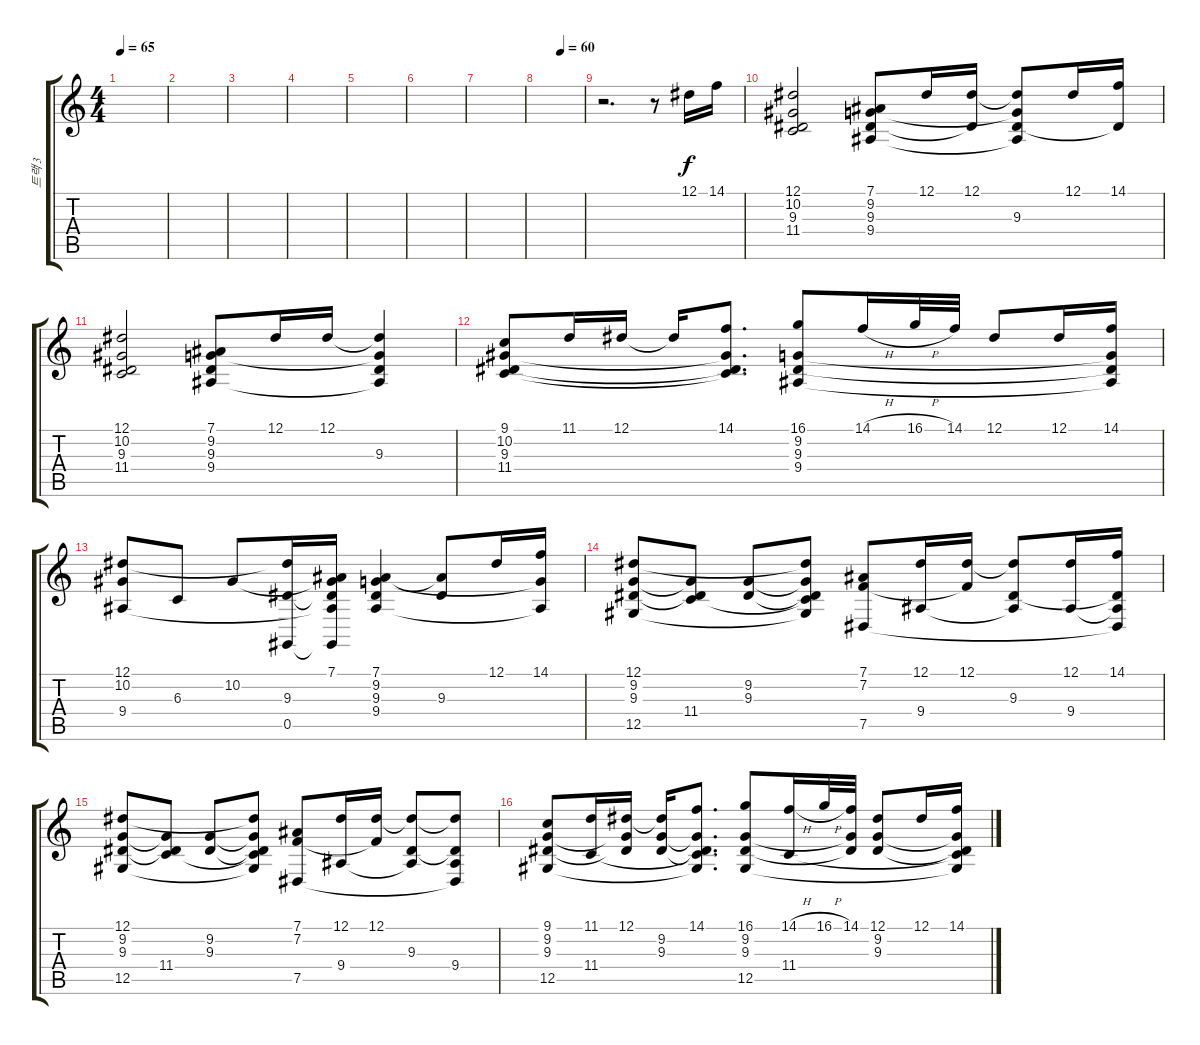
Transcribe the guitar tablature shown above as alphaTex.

\track ("트랙 3" "트랙 3") {instrument brightacousticpiano}
\staff {score tabs}
\tuning (Eb4 Bb3 Gb3 Db3 Ab2 Eb2) {hide}
\ts (4 4)
\tempo 65
\clef g2
\ks c
|
|
|
|
|
|
|
\tempo (60 0.5)
|
r.2{d} r.8 12.1.16 14.1.16 |
(12.1 10.2 9.3 11.4).2 (7.1 9.2 9.3 9.4).8 12.1.16 (12.1 9.3{t}).16 (12.1{t} 9.2{t} 9.3 9.4{t}).8 12.1.16 (14.1 9.3{t}).16 |
(12.1 10.2 9.3 11.4).2 (7.1 9.2 9.3 9.4).8 12.1.16 12.1.16 (12.1{t} 9.2{t} 9.3 9.4{t}).4 |
(9.1 10.2 9.3 11.4).8 11.1.16 12.1.16 12.1{t}.16 (14.1 10.2{t} 9.3{t} 11.4{t}).8{d} (16.1 9.2 9.3 9.4).8 14.1{h}.16 16.1{h}.32 14.1.32 12.1.8 12.1.16 (14.1 9.2{t} 9.3{t} 9.4{t}).16 |
(12.1 10.2 9.4).8 6.3.8 10.2.8 (12.1{t} 9.3 0.5).16 (7.1 10.2{t} 9.3{t} 9.4{t} 0.5{t}).16 (7.1 9.2 9.3 9.4).4 (7.1{t} 9.3).8 12.1.16 (14.1 9.2{t} 9.4{t}).16 |
(12.1 9.2 9.3 12.5).8 (9.2{t} 9.3{t} 11.4).8 (9.2 9.3).8 (12.1{t} 9.2{t} 9.3{t} 11.4{t} 12.5{t}).8 (7.1 7.2 7.5).8 (12.1 9.4).16 (12.1 7.2{t}).16 (12.1{t} 9.3 9.4{t}).8 (12.1 9.4).16 (14.1 9.3{t} 9.4{t} 7.5{t}).16 |
(12.1 9.2 9.3 12.5).8 (9.2{t} 9.3{t} 11.4).8 (9.2 9.3).8 (12.1{t} 9.2{t} 9.3{t} 11.4{t} 12.5{t}).8 (7.1 7.2 7.5).8 (12.1 9.4).16 (12.1 7.2{t}).16 (12.1{t} 9.3 9.4{t}).8 (12.1{t} 9.3{t} 9.4 7.5{t}).8 |
(9.1 9.2 9.3 12.5).8 (11.1 11.4).16 (12.1 9.2{t} 9.3{t}).16 (12.1{t} 9.2 9.3).16 (14.1 9.2{t} 9.3{t} 11.4{t} 12.5{t}).8{d} (16.1 9.2 9.3 12.5).8 (14.1{h} 11.4).16 16.1{h}.32 (14.1 9.2{t} 9.3{t}).32 (12.1 9.2 9.3).8 12.1.16 (14.1 9.2{t} 9.3{t} 11.4{t} 12.5{t}).16
